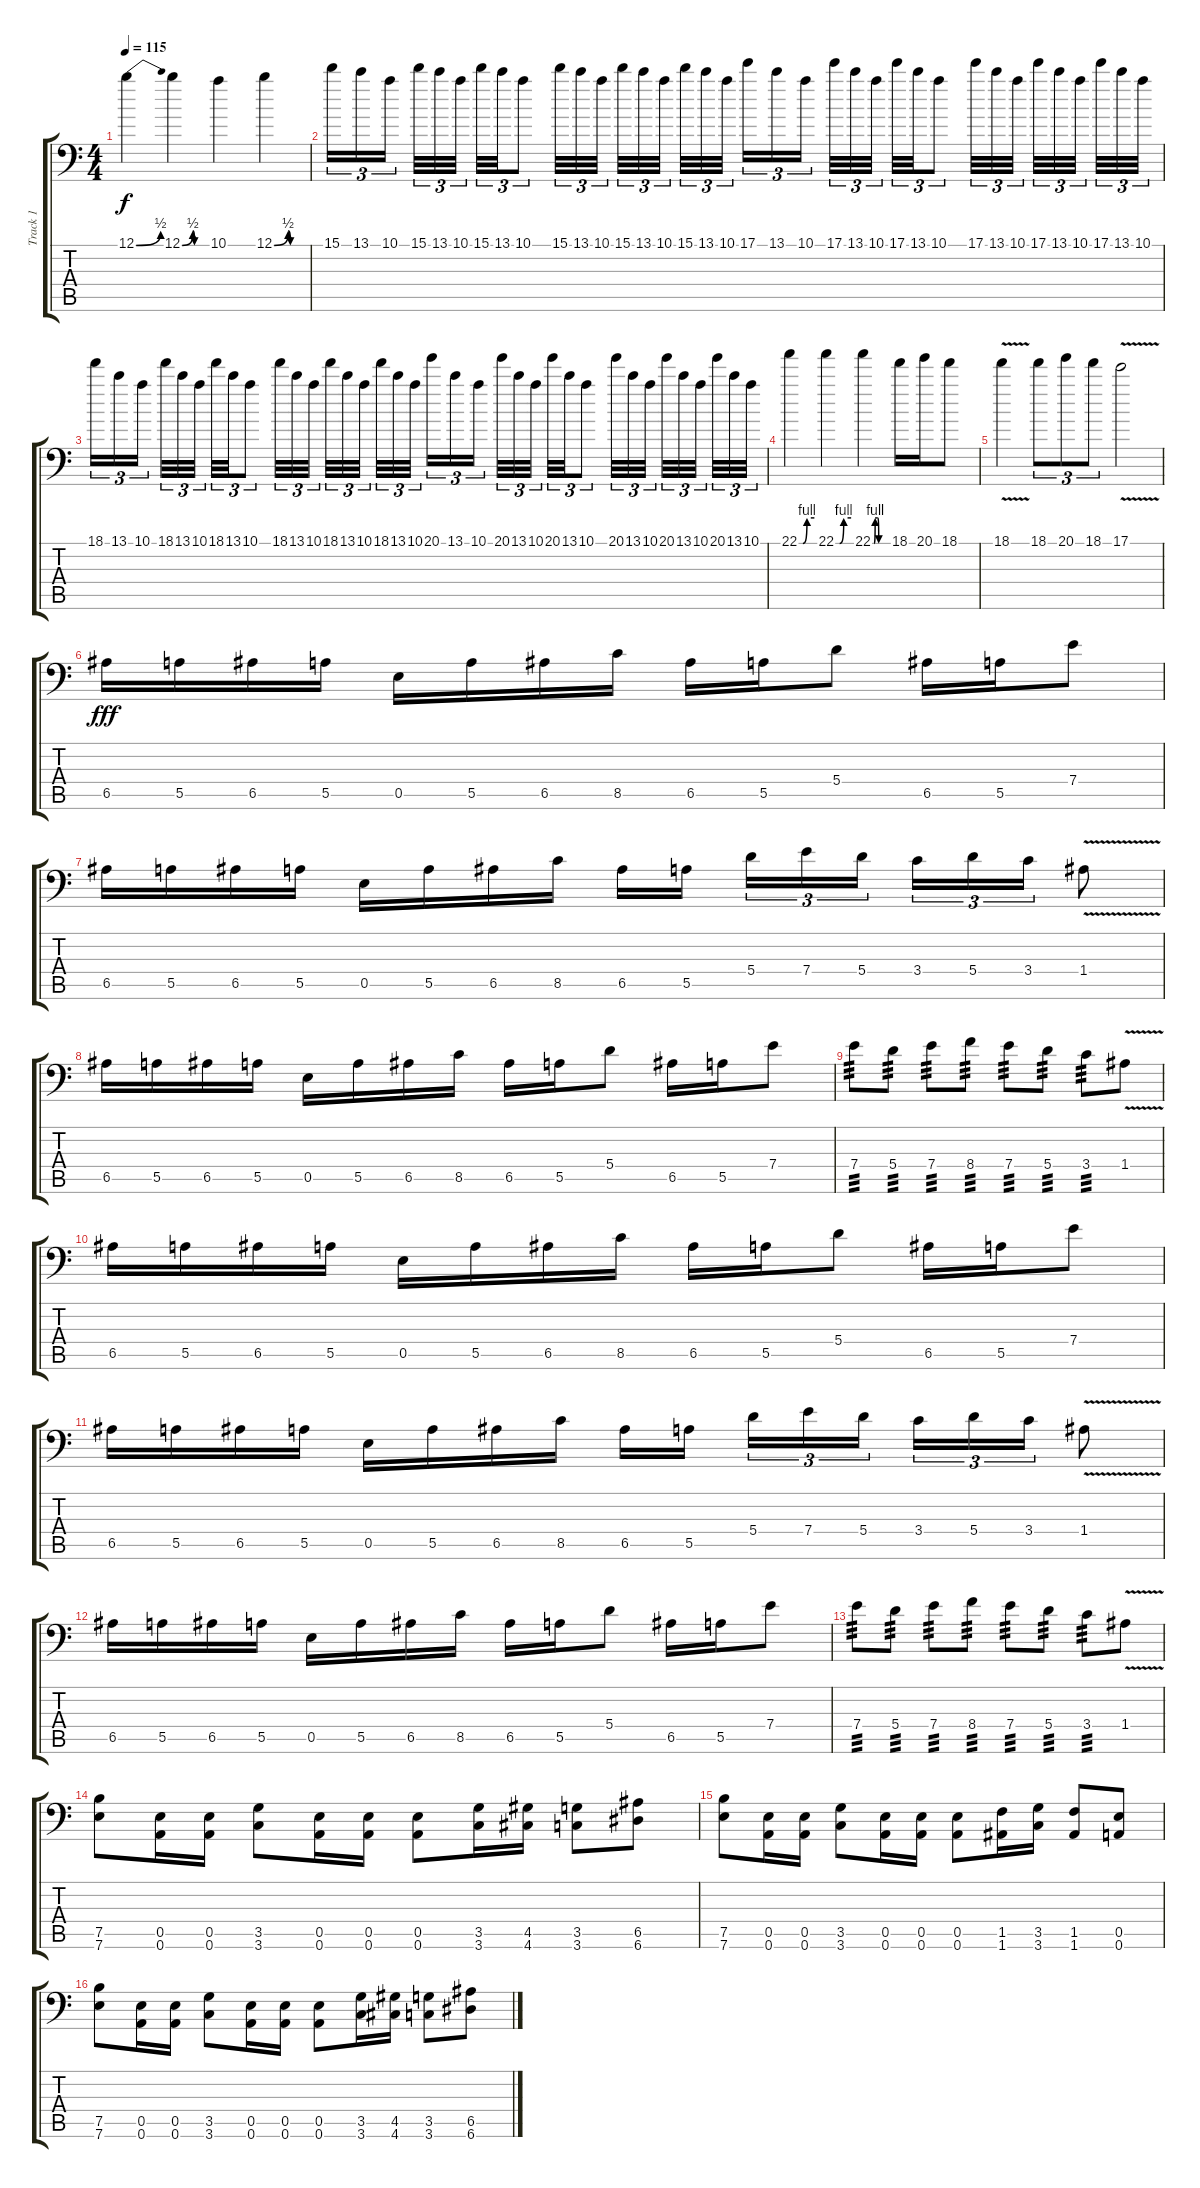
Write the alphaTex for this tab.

\track ("Track 1" "Track 1") {instrument distortionguitar}
\staff {score tabs}
\tuning (B3 Gb3 D3 A2 E2 A1) {hide}
\ts (4 4)
\tempo 115
\clef f4
\ks c
12.1{be (bend 0 0 60 2)}.4{dy f} 12.1{be (custom 0 0 26 2 30 0 60 0)}.4 10.1.4 12.1{be (custom 0 0 26 2 30 0 60 0)}.4 |
15.1.16{tu (3 2)} 13.1.16{tu (3 2)} 10.1.16{tu (3 2) beam splitsecondary} 15.1.32{tu (3 2)} 13.1.32{tu (3 2)} 10.1.32{tu (3 2) beam splitsecondary} 15.1.32{tu (3 2)} 13.1.32{tu (3 2)} 10.1.8{tu (3 2)} 15.1.32{tu (3 2)} 13.1.32{tu (3 2)} 10.1.32{tu (3 2) beam splitsecondary} 15.1.32{tu (3 2)} 13.1.32{tu (3 2)} 10.1.32{tu (3 2) beam splitsecondary} 15.1.32{tu (3 2)} 13.1.32{tu (3 2)} 10.1.32{tu (3 2)} 17.1.16{tu (3 2)} 13.1.16{tu (3 2)} 10.1.16{tu (3 2) beam splitsecondary} 17.1.32{tu (3 2)} 13.1.32{tu (3 2)} 10.1.32{tu (3 2) beam splitsecondary} 17.1.32{tu (3 2)} 13.1.32{tu (3 2)} 10.1.8{tu (3 2)} 17.1.32{tu (3 2)} 13.1.32{tu (3 2)} 10.1.32{tu (3 2) beam splitsecondary} 17.1.32{tu (3 2)} 13.1.32{tu (3 2)} 10.1.32{tu (3 2) beam splitsecondary} 17.1.32{tu (3 2)} 13.1.32{tu (3 2)} 10.1.32{tu (3 2)} |
18.1.16{tu (3 2)} 13.1.16{tu (3 2)} 10.1.16{tu (3 2) beam splitsecondary} 18.1.32{tu (3 2)} 13.1.32{tu (3 2)} 10.1.32{tu (3 2) beam splitsecondary} 18.1.32{tu (3 2)} 13.1.32{tu (3 2)} 10.1.8{tu (3 2)} 18.1.32{tu (3 2)} 13.1.32{tu (3 2)} 10.1.32{tu (3 2) beam splitsecondary} 18.1.32{tu (3 2)} 13.1.32{tu (3 2)} 10.1.32{tu (3 2) beam splitsecondary} 18.1.32{tu (3 2)} 13.1.32{tu (3 2)} 10.1.32{tu (3 2)} 20.1.16{tu (3 2)} 13.1.16{tu (3 2)} 10.1.16{tu (3 2) beam splitsecondary} 20.1.32{tu (3 2)} 13.1.32{tu (3 2)} 10.1.32{tu (3 2) beam splitsecondary} 20.1.32{tu (3 2)} 13.1.32{tu (3 2)} 10.1.8{tu (3 2)} 20.1.32{tu (3 2)} 13.1.32{tu (3 2)} 10.1.32{tu (3 2) beam splitsecondary} 20.1.32{tu (3 2)} 13.1.32{tu (3 2)} 10.1.32{tu (3 2) beam splitsecondary} 20.1.32{tu (3 2)} 13.1.32{tu (3 2)} 10.1.32{tu (3 2)} |
22.1{be (custom 0 0 15 0 31 4 60 4)}.4 22.1{be (custom 0 0 15 0 31 4 60 4)}.4 22.1{be (custom 0 0 6 0 10 4 20 4 24 0 30 0 60 0)}.4 18.1.16 20.1.16 18.1.8 |
18.1{v}.4 18.1.8{tu (3 2)} 20.1.8{tu (3 2)} 18.1.8{tu (3 2)} 17.1{v}.2 |
6.5.16{dy fff} 5.5.16 6.5.16 5.5.16 0.5.16 5.5.16 6.5.16 8.5.16 6.5.16 5.5.16 5.4.8 6.5.16 5.5.16 7.4.8 |
6.5.16 5.5.16 6.5.16 5.5.16 0.5.16 5.5.16 6.5.16 8.5.16 6.5.16 5.5.16{beam splitsecondary} 5.4.16{tu (3 2)} 7.4.16{tu (3 2)} 5.4.16{tu (3 2)} 3.4.16{tu (3 2)} 5.4.16{tu (3 2)} 3.4.16{tu (3 2)} 1.4{v}.8 |
6.5.16 5.5.16 6.5.16 5.5.16 0.5.16 5.5.16 6.5.16 8.5.16 6.5.16 5.5.16 5.4.8 6.5.16 5.5.16 7.4.8 |
7.4.8{tp 3} 5.4.8{tp 3} 7.4.8{tp 3} 8.4.8{tp 3} 7.4.8{tp 3} 5.4.8{tp 3} 3.4.8{tp 3} 1.4{v}.8 |
6.5.16 5.5.16 6.5.16 5.5.16 0.5.16 5.5.16 6.5.16 8.5.16 6.5.16 5.5.16 5.4.8 6.5.16 5.5.16 7.4.8 |
6.5.16 5.5.16 6.5.16 5.5.16 0.5.16 5.5.16 6.5.16 8.5.16 6.5.16 5.5.16{beam splitsecondary} 5.4.16{tu (3 2)} 7.4.16{tu (3 2)} 5.4.16{tu (3 2)} 3.4.16{tu (3 2)} 5.4.16{tu (3 2)} 3.4.16{tu (3 2)} 1.4{v}.8 |
6.5.16 5.5.16 6.5.16 5.5.16 0.5.16 5.5.16 6.5.16 8.5.16 6.5.16 5.5.16 5.4.8 6.5.16 5.5.16 7.4.8 |
7.4.8{tp 3} 5.4.8{tp 3} 7.4.8{tp 3} 8.4.8{tp 3} 7.4.8{tp 3} 5.4.8{tp 3} 3.4.8{tp 3} 1.4{v}.8 |
(7.5 7.6).8 (0.5 0.6).16 (0.5 0.6).16 (3.5 3.6).8 (0.5 0.6).16 (0.5 0.6).16 (0.5 0.6).8 (3.5 3.6).16 (4.5 4.6).16 (3.5 3.6).8 (6.5 6.6).8 |
(7.5 7.6).8 (0.5 0.6).16 (0.5 0.6).16 (3.5 3.6).8 (0.5 0.6).16 (0.5 0.6).16 (0.5 0.6).8 (1.5 1.6).16 (3.5 3.6).16 (1.5 1.6).8 (0.5 0.6).8 |
(7.5 7.6).8 (0.5 0.6).16 (0.5 0.6).16 (3.5 3.6).8 (0.5 0.6).16 (0.5 0.6).16 (0.5 0.6).8 (3.5 3.6).16 (4.5 4.6).16 (3.5 3.6).8 (6.5 6.6).8
